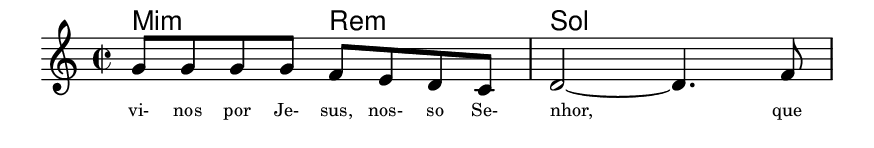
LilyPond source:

\version "2.20.0"
#(set! paper-alist (cons '("linha" . (cons (* 148 mm) (* 25 mm))) paper-alist))

\paper {
  #(set-paper-size "linha")
  ragged-right = ##f
}

\language "portugues"


harmonia = \chordmode {
%harmonia
  mi2:m re:m sol1
%/harmonia
}
melodia = \fixed do' {
    \key do \major
    \time 2/2
%recitação
  sol8 sol sol sol fa mi re do
  re2~ re4. fa8
%/recitação
}
letra = \lyricmode {
    \teeny
    vi- nos por Je- sus, nos- so Se- nhor,
    que
    %\tweak self-alignment-X #-1 \markup{\bold{dei}-me por pie-}
    %\tweak self-alignment-X #-1 \markup{\bold{da}de e escu-}
    %\tweak self-alignment-X #-1 \markup{\bold{tai} minha ora-}
    %\tweak self-alignment-X #-1 \markup{\bold{ção!}}
}

\book {
  \paper {
      indent = 0\mm
      scoreTitleMarkup = \markup {
          %\with-color #red
          \fromproperty #'header:piece
      }
  }
  \header {
    %piece = "Ant. 1"
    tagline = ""
  }
  \score {
    <<
      \new ChordNames {
        \set chordChanges = ##t
		\set noChordSymbol = ""
        \harmonia
      }
      \new Voice = "canto" { \melodia }
      \new Lyrics \lyricsto "canto" \letra
    >>
  }
}
